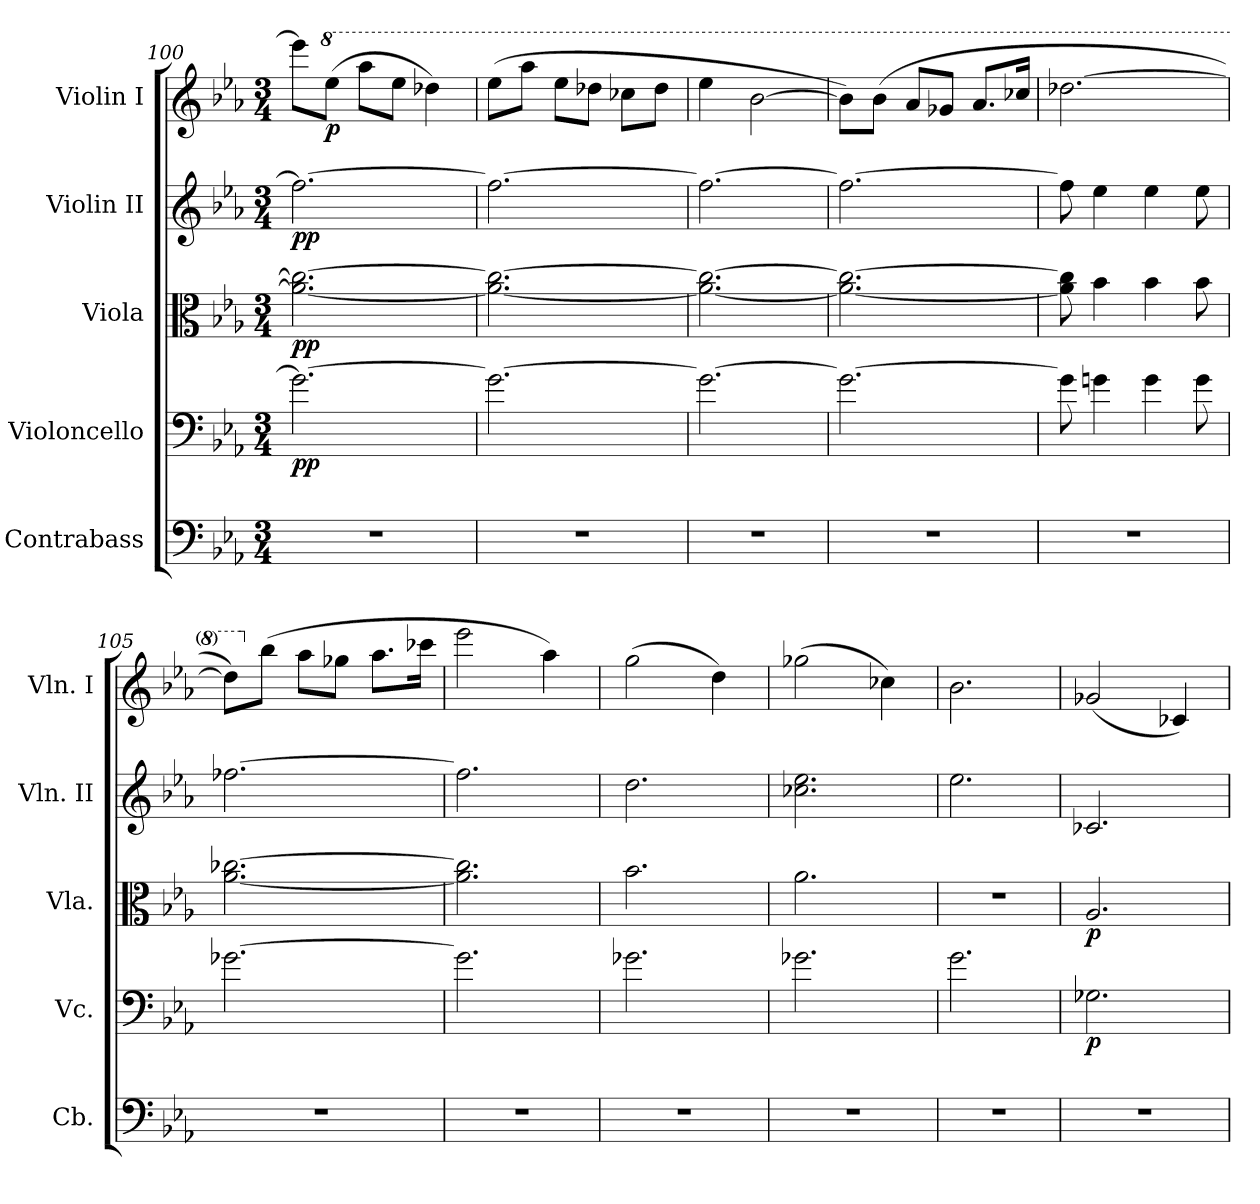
**kern	**kern	**dynam	**kern	**dynam	**kern	**dynam	**kern	**dynam
*part5	*part4	*part4	*part3	*part3	*part2	*part2	*part1	*part1
*staff5	*staff4	*staff4	*staff3	*staff3	*staff2	*staff2	*staff1	*staff1
*I"Contrabass	*I"Violoncello	*	*I"Viola	*	*I"Violin II	*	*I"Violin I	*
*I'Cb.	*I'Vc.	*	*I'Vla.	*	*I'Vln. II	*	*I'Vln. I	*
*clefF4	*clefF4	*	*clefC3	*	*clefG2	*	*clefG2	*
*ITrd7c12	*	*	*	*	*	*	*	*
*k[b-e-a-]	*k[b-e-a-]	*	*k[b-e-a-]	*	*k[b-e-a-]	*	*k[b-e-a-]	*
*M3/4	*M3/4	*	*M3/4	*	*M3/4	*	*M3/4	*
=100	=100	=100	=100	=100	=100	=100	=100	=100
!	!	!LO:DY:b	!	!LO:DY:b	!	!LO:DY:b	!	!
2.r	2.g-\_	pp	2.a-\_ 2.cc-\_	pp	2.ff-\_	pp	8eee-\L]	.
*	*	*	*	*	*	*	*8va	*
!	!	!	!	!	!	!	!	!LO:DY:b
.	.	.	.	.	.	.	(>8eee-\J	p
.	.	.	.	.	.	.	8aaa-\L	.
.	.	.	.	.	.	.	8eee-\J	.
.	.	.	.	.	.	.	4ddd-X\)	.
=101	=101	=101	=101	=101	=101	=101	=101	=101
2.r	2.g-\_	.	2.a-\_ 2.cc-\_	.	2.ff-\_	.	(>8eee-\L	.
.	.	.	.	.	.	.	8aaa-\J	.
.	.	.	.	.	.	.	8eee-\L	.
.	.	.	.	.	.	.	8ddd-X\J	.
.	.	.	.	.	.	.	8ccc-X\L	.
.	.	.	.	.	.	.	8ddd-\J	.
=102	=102	=102	=102	=102	=102	=102	=102	=102
2.r	2.g-\_	.	2.a-\_ 2.cc-\_	.	2.ff-\_	.	4eee-\	.
.	.	.	.	.	.	.	[2bb-\	.
!!LO:LB:g=z
=103	=103	=103	=103	=103	=103	=103	=103	=103
2.r	2.g-\_	.	2.a-\_ 2.cc-\_	.	2.ff-\_	.	8bb-\L])	.
.	.	.	.	.	.	.	(>8bb-\J	.
.	.	.	.	.	.	.	8aa-/L	.
.	.	.	.	.	.	.	8gg-X/J	.
.	.	.	.	.	.	.	8.aa-/L	.
.	.	.	.	.	.	.	16ccc-X/Jk	.
=104	=104	=104	=104	=104	=104	=104	=104	=104
2.r	8g-\]	.	8a-\] 8cc-\]	.	8ff-\]	.	[2.ddd-X\	.
.	4gn\	.	4b-\	.	4ee-\	.	.	.
.	4g\	.	4b-\	.	4ee-\	.	.	.
.	8g\	.	8b-\	.	8ee-\	.	.	.
=105	=105	=105	=105	=105	=105	=105	=105	=105
2.r	[2.g-X\	.	[2.a-\ [2.cc-X\	.	[2.ff-X\	.	8ddd-\L])	.
*	*	*	*	*	*	*	*X8va	*
.	.	.	.	.	.	.	(>8bb-\J	.
.	.	.	.	.	.	.	8aa-\L	.
.	.	.	.	.	.	.	8gg-X\J	.
.	.	.	.	.	.	.	8.aa-\L	.
.	.	.	.	.	.	.	16ccc-X\Jk	.
=106	=106	=106	=106	=106	=106	=106	=106	=106
2.r	2.g-\]	.	2.a-\] 2.cc-\]	.	2.ff-\]	.	2eee-\	.
.	.	.	.	.	.	.	4aa-\)	.
=107	=107	=107	=107	=107	=107	=107	=107	=107
2.r	2.g-X\	.	2.b-\	.	2.dd\	.	(>2gg\	.
.	.	.	.	.	.	.	4dd\)	.
=108	=108	=108	=108	=108	=108	=108	=108	=108
2.r	2.g-X\	.	2.a-\	.	2.cc-X\ 2.ee-\	.	(>2gg-X\	.
.	.	.	.	.	.	.	4cc-X\)	.
=109	=109	=109	=109	=109	=109	=109	=109	=109
2.r	2.g\	.	2.r	.	2.ee-\	.	2.b-\	.
=110	=110	=110	=110	=110	=110	=110	=110	=110
!	!	!LO:DY:b	!	!LO:DY:b	!	!	!	!
2.r	2.G-X\	p	2.A-/	p	2.c-X/	.	(<2g-X/	.
.	.	.	.	.	.	.	4c-X/)	.
=	=	=	=	=	=	=	=	=
*-	*-	*-	*-	*-	*-	*-	*-	*-
